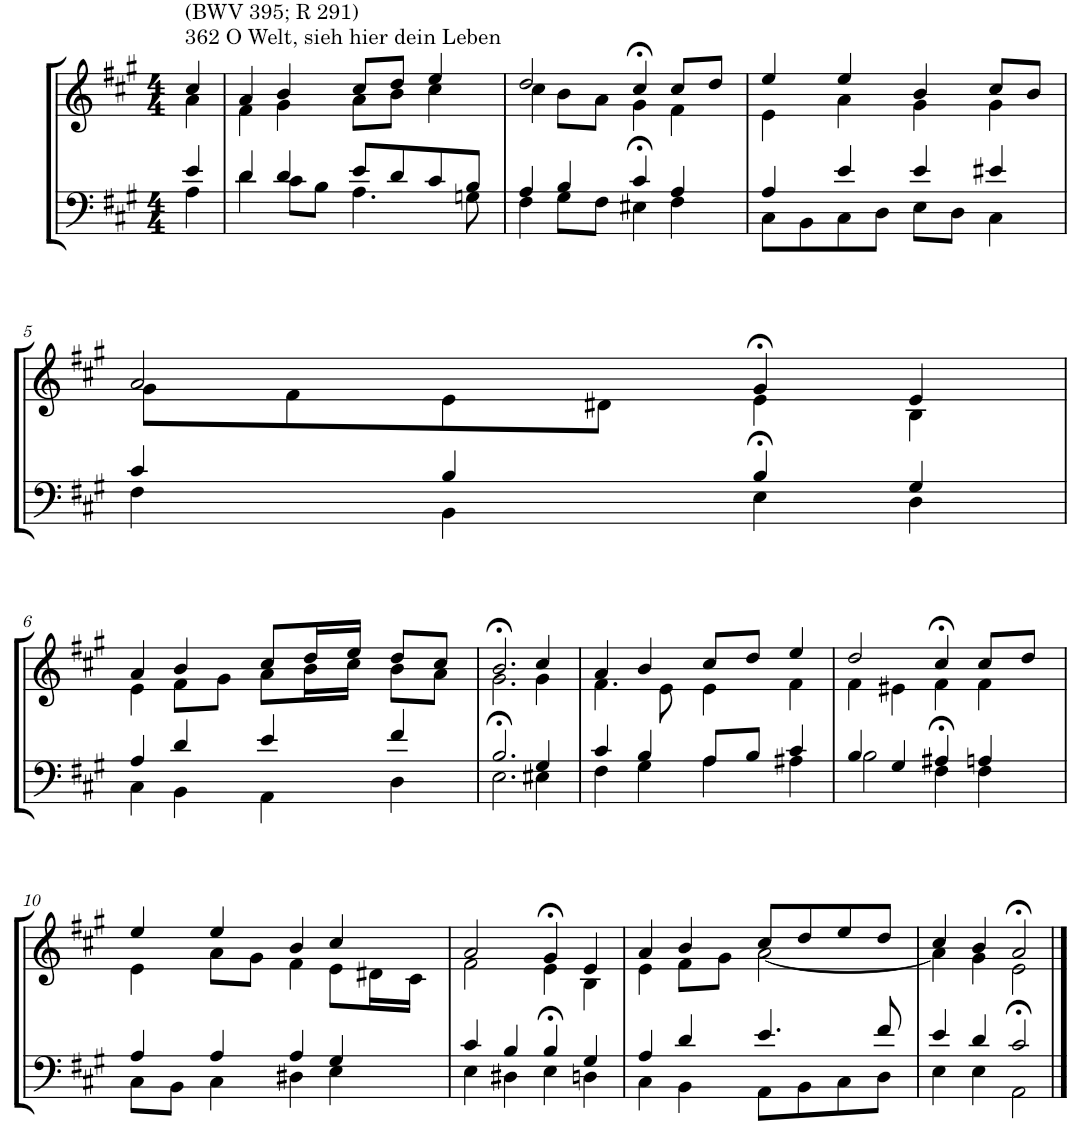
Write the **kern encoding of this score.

**kern	**kern
*part2	*part1
*staff2	*staff1
*I"Tenor/Baß	*I"Sopran/Alt
*clefF4	*clefG2
*k[f#c#g#]	*k[f#c#g#]
*M4/4	*M4/4
=1	=1
*^	*^
!	!	!LO:TX:a:t=362 O Welt, sieh hier dein Leben	!
!	!	!LO:TX:a:t=(BWV 395; R 291)	!
4e/	4A\	4cc#/	4a\
=2	=2	=2	=2
4d/	4d\	4a/	4f#\
4d/	8c#\L	4b/	4g#\
.	8B\J	.	.
8e/L	4.A\	8cc#/L	8a\L
8d/	.	8dd/J	8b\J
8c#/	.	4ee/	4cc#\
8B/J	8Gn\	.	.
=3	=3	=3	=3
4A/	4F#\	2dd/	4cc#\
4B/	8G#\L	.	8b\L
.	8F#\J	.	8a\J
4c#/	4E#X>\	4cc#>/	4g#\
4A/	4F#\	8cc#/L	4f#\
.	.	8dd/J	.
=4	=4	=4	=4
4A/	8C#\L	4ee/	4e\
.	8BB\	.	.
4e/	8C#\	4ee/	4a\
.	8D\J	.	.
4e/	8E\L	4b/	4g#\
.	8D\J	.	.
4e#X/	4C#\	8cc#/L	4g#\
.	.	8b/J	.
!!LO:LB:g=z	!!
=5	=5	=5	=5
4c#/	4F#\	2a/	8g#\L
.	.	.	8f#\
4B/	4BB\	.	8e\
.	.	.	8d#X\J
4B/	4E>\	4g#>/	4e\
4G#/	4D\	4e/	4B\
!!LO:LB:g=z	!!
=6	=6	=6	=6
4A/	4C#\	4a/	4e\
4d/	4BB\	4b/	8f#\L
.	.	.	8g#\J
4e/	4AA\	8cc#/L	8a\L
.	.	16dd/L	16b\L
.	.	16ee/JJ	16cc#\JJ
4f#/	4D\	8dd/L	8b\L
.	.	8cc#/J	8a\J
=7	=7	=7	=7
2.B/	2.E>\	2.b>/	2.g#\
4G#/	4E#X\	4cc#/	4g#\
=8	=8	=8	=8
4c#/	4F#\	4a/	4.f#\
4B/	4G#\	4b/	.
.	.	.	8e\
8A/L	4A\	8cc#/L	4e\
8B/J	.	8dd/J	.
4c#/	4A#X\	4ee/	4f#\
=9	=9	=9	=9
4B/	2B\	2dd/	4f#\
4G#/	.	.	4e#X\
4A#X/	4F#>\	4cc#>/	4f#\
4An/	4F#\	8cc#/L	4f#\
.	.	8dd/J	.
!!LO:LB:g=z	!!
=10	=10	=10	=10
4A/	8C#\L	4ee/	4e\
.	8BB\J	.	.
4A/	4C#\	4ee/	8a\L
.	.	.	8g#\J
4A/	4D#X\	4b/	4f#\
4G#/	4E\	4cc#/	8e\L
.	.	.	16d#X\L
.	.	.	16c#\JJ
=11	=11	=11	=11
4c#/	4E\	2a/	2f#\
4B/	4D#X\	.	.
4B/	4E>\	4g#>/	4e\
4G#/	4Dn\	4e/	4B\
=12	=12	=12	=12
4A/	4C#\	4a/	4e\
4d/	4BB\	4b/	8f#\L
.	.	.	8g#\J
4.e/	8AA\L	8cc#/L	[2a\
.	8BB\	8dd/	.
.	8C#\	8ee/	.
8f#/	8D\J	8dd/J	.
=13	=13	=13	=13
4e/	4E\	4cc#/	4a\]
4d/	4E\	4b/	4g#\
2c#/	2AA>\	2a>/	2e\
*v	*v	*	*
*	*v	*v
==	==
*-	*-
